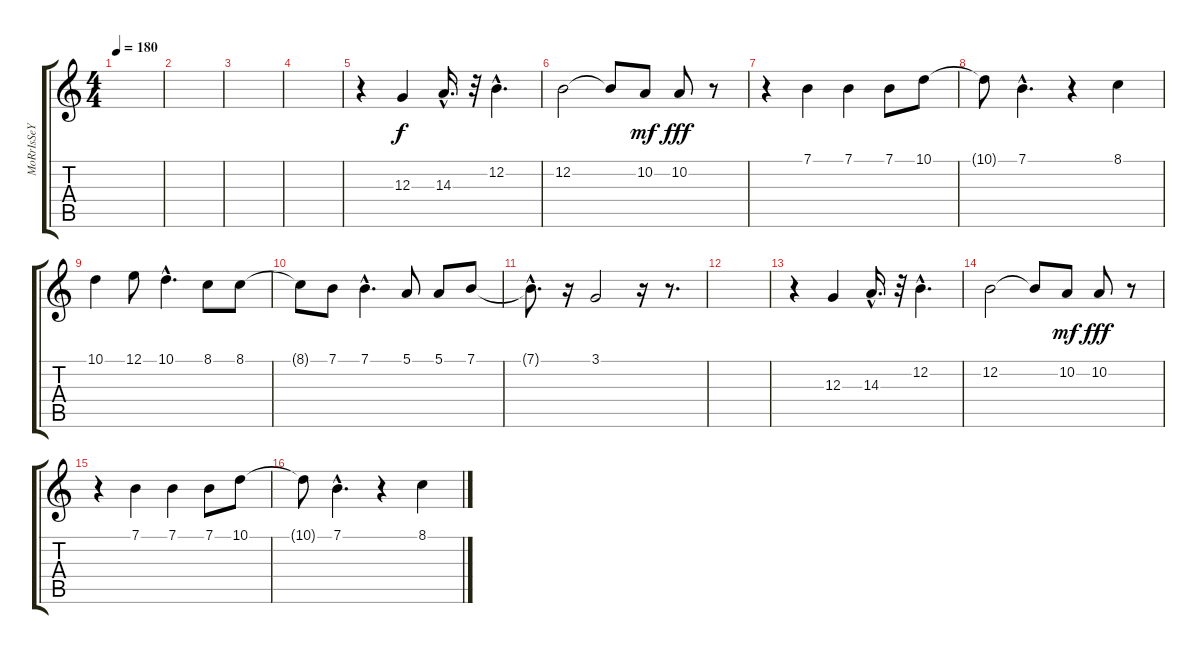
\track ("MoRrIsSeY" "MoRrIsSeY") {instrument voiceoohs}
\staff {score tabs}
\tuning (E4 B3 G3 D3 A2 E2) {hide}
\ts (4 4)
\tempo 180
\clef g2
\ks c
|
|
|
|
r.4 12.3.4 14.3{hac}.16{d} r.32 12.2{hac}.4{d} |
12.2.2 12.2{t}.8 10.2.8{dy mf} 10.2.8{dy fff} r.8 |
r.4 7.1.4 7.1.4 7.1.8 10.1.8 |
10.1{t}.8 7.1{hac}.4{d} r.4 8.1.4 |
10.1.4 12.1.8 10.1{hac}.4{d} 8.1.8 8.1.8 |
8.1{t}.8 7.1.8 7.1{hac}.4{d} 5.1.8 5.1.8 7.1.8 |
7.1{hac t}.8{d} r.16 3.1.2 r.16 r.8{d} |
|
r.4 12.3.4 14.3{hac}.16{d} r.32 12.2{hac}.4{d} |
12.2.2 12.2{t}.8 10.2.8{dy mf} 10.2.8{dy fff} r.8 |
r.4 7.1.4 7.1.4 7.1.8 10.1.8 |
10.1{t}.8 7.1{hac}.4{d} r.4 8.1.4
